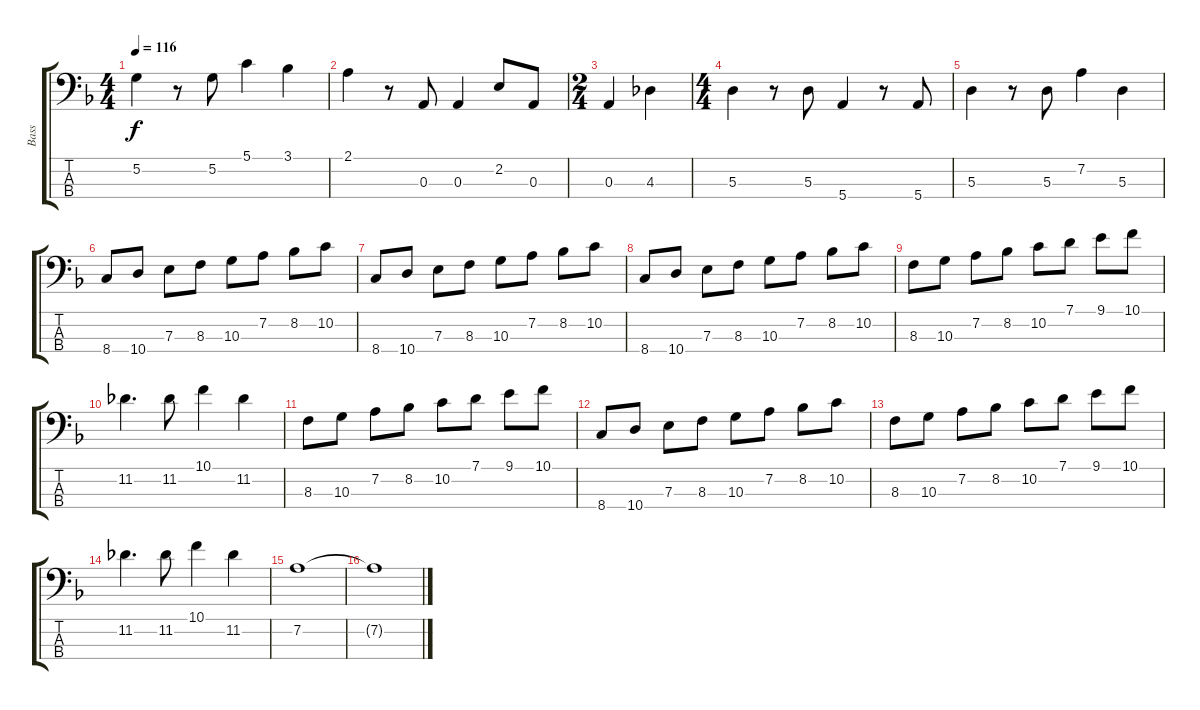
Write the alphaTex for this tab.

\track ("Bass" "Bass") {instrument electricbassfinger}
\staff {score tabs}
\tuning (G2 D2 A1 E1) {hide}
\ts (4 4)
\tempo 116
\clef f4
\ks dminor
5.2.4{dy f} r.8 5.2.8 5.1.4 3.1.4 |
2.1.4 r.8 0.3.8 0.3.4 2.2.8 0.3.8 |
\ts (2 4)
0.3.4 4.3.4 |
\ts (4 4)
5.3.4 r.8 5.3.8 5.4.4 r.8 5.4.8 |
5.3.4 r.8 5.3.8 7.2.4 5.3.4 |
8.4.8 10.4.8 7.3.8 8.3.8 10.3.8 7.2.8 8.2.8 10.2.8 |
8.4.8 10.4.8 7.3.8 8.3.8 10.3.8 7.2.8 8.2.8 10.2.8 |
8.4.8 10.4.8 7.3.8 8.3.8 10.3.8 7.2.8 8.2.8 10.2.8 |
8.3.8 10.3.8 7.2.8 8.2.8 10.2.8 7.1.8 9.1.8 10.1.8 |
11.2.4{d} 11.2.8 10.1.4 11.2.4 |
8.3.8 10.3.8 7.2.8 8.2.8 10.2.8 7.1.8 9.1.8 10.1.8 |
8.4.8 10.4.8 7.3.8 8.3.8 10.3.8 7.2.8 8.2.8 10.2.8 |
8.3.8 10.3.8 7.2.8 8.2.8 10.2.8 7.1.8 9.1.8 10.1.8 |
11.2.4{d} 11.2.8 10.1.4 11.2.4 |
7.2.1 |
7.2{t}.1
